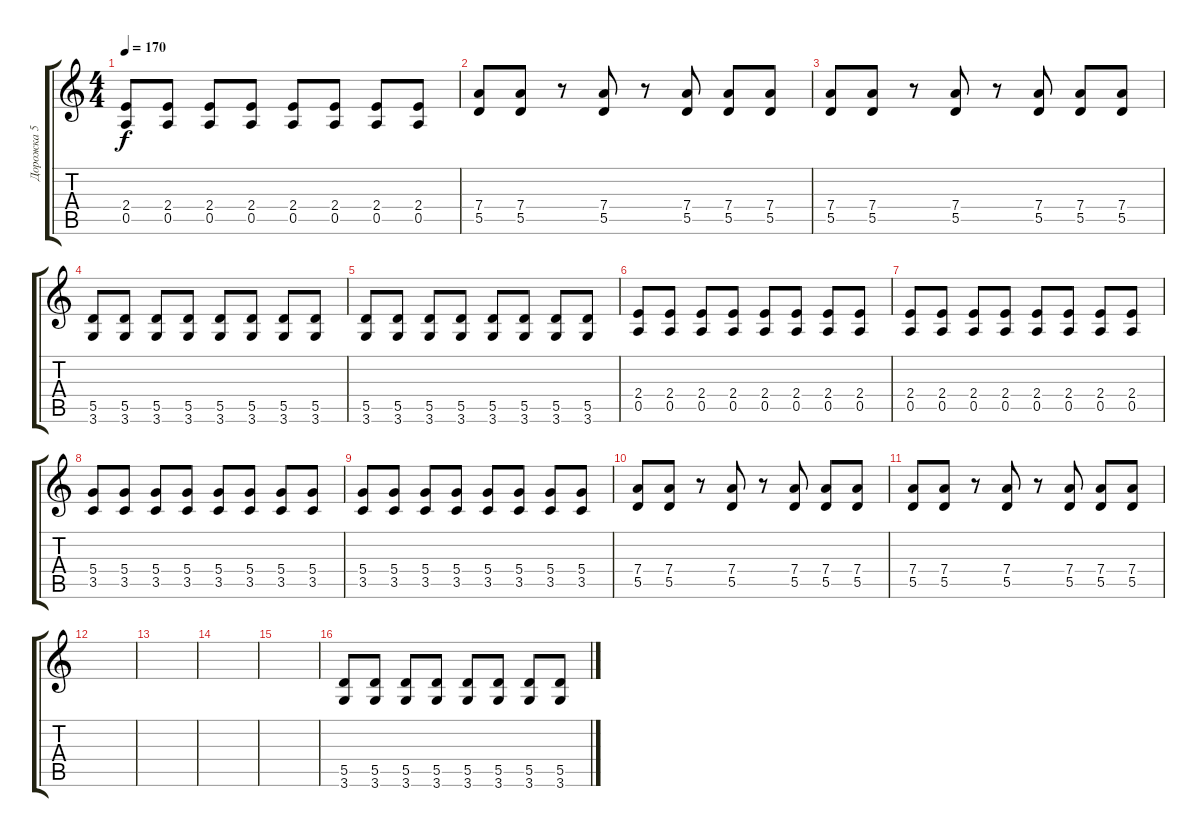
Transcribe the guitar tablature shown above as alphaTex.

\track ("Дорожка 5" "Дорожка 5") {instrument distortionguitar}
\staff {score tabs}
\tuning (E4 B3 G3 D3 A2 E2) {hide}
\ts (4 4)
\tempo 170
\clef g2
\ks c
(2.4 0.5).8{dy f} (2.4 0.5).8 (2.4 0.5).8 (2.4 0.5).8 (2.4 0.5).8 (2.4 0.5).8 (2.4 0.5).8 (2.4 0.5).8 |
(7.4 5.5).8 (7.4 5.5).8 r.8 (7.4 5.5).8 r.8 (7.4 5.5).8 (7.4 5.5).8 (7.4 5.5).8 |
(7.4 5.5).8 (7.4 5.5).8 r.8 (7.4 5.5).8 r.8 (7.4 5.5).8 (7.4 5.5).8 (7.4 5.5).8 |
(5.5 3.6).8 (5.5 3.6).8 (5.5 3.6).8 (5.5 3.6).8 (5.5 3.6).8 (5.5 3.6).8 (5.5 3.6).8 (5.5 3.6).8 |
(5.5 3.6).8 (5.5 3.6).8 (5.5 3.6).8 (5.5 3.6).8 (5.5 3.6).8 (5.5 3.6).8 (5.5 3.6).8 (5.5 3.6).8 |
(2.4 0.5).8 (2.4 0.5).8 (2.4 0.5).8 (2.4 0.5).8 (2.4 0.5).8 (2.4 0.5).8 (2.4 0.5).8 (2.4 0.5).8 |
(2.4 0.5).8 (2.4 0.5).8 (2.4 0.5).8 (2.4 0.5).8 (2.4 0.5).8 (2.4 0.5).8 (2.4 0.5).8 (2.4 0.5).8 |
(5.4 3.5).8 (5.4 3.5).8 (5.4 3.5).8 (5.4 3.5).8 (5.4 3.5).8 (5.4 3.5).8 (5.4 3.5).8 (5.4 3.5).8 |
(5.4 3.5).8 (5.4 3.5).8 (5.4 3.5).8 (5.4 3.5).8 (5.4 3.5).8 (5.4 3.5).8 (5.4 3.5).8 (5.4 3.5).8 |
(7.4 5.5).8 (7.4 5.5).8 r.8 (7.4 5.5).8 r.8 (7.4 5.5).8 (7.4 5.5).8 (7.4 5.5).8 |
(7.4 5.5).8 (7.4 5.5).8 r.8 (7.4 5.5).8 r.8 (7.4 5.5).8 (7.4 5.5).8 (7.4 5.5).8 |
|
|
|
|
(5.5 3.6).8 (5.5 3.6).8 (5.5 3.6).8 (5.5 3.6).8 (5.5 3.6).8 (5.5 3.6).8 (5.5 3.6).8 (5.5 3.6).8
